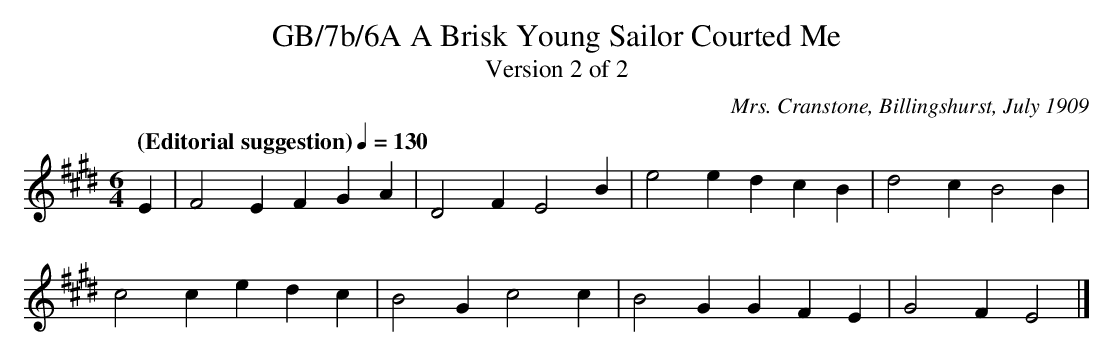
X:1
T:GB/7b/6A A Brisk Young Sailor Courted Me
T:Version 2 of 2
C:Mrs. Cranstone, Billingshurst, July 1909
L:1/4
Q:"(Editorial suggestion)" 1/4=130
M:6/4
K:E
E | F2 E F G A | D2 F E2 B | e2 e d c B | d2 c B2 B |
c2 c e d c | B2 G c2 c | B2 G G F E | G2 F E2 |]
